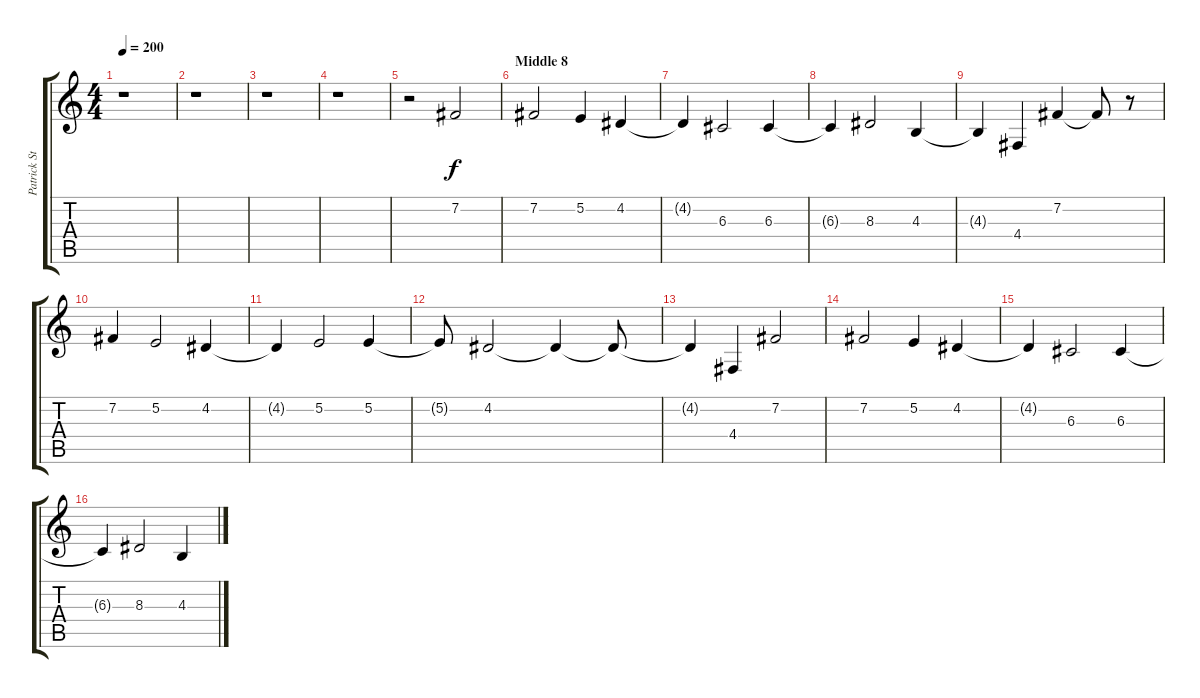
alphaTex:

\track ("Patrick Stump (Vocals and Harmonies)" "Patrick St") {instrument clarinet}
\staff {score tabs}
\tuning (E4 B3 G3 D3 A2 E2) {hide}
\ts (4 4)
\tempo 200
\clef g2
\ks c
r.1{dy f} |
r.1 |
r.1 |
r.1 |
r.2 7.2.2 |
\section ("" "Middle 8")
7.2.2 5.2.4 4.2.4 |
4.2{t}.4 6.3.2 6.3.4 |
6.3{t}.4 8.3.2 4.3.4 |
4.3{t}.4 4.4.4 7.2.4 7.2{t}.8 r.8 |
7.2.4 5.2.2 4.2.4 |
4.2{t}.4 5.2.2 5.2.4 |
5.2{t}.8 4.2.2 4.2{t}.4 4.2{t}.8 |
4.2{t}.4 4.4.4 7.2.2 |
7.2.2 5.2.4 4.2.4 |
4.2{t}.4 6.3.2 6.3.4 |
6.3{t}.4 8.3.2 4.3.4
